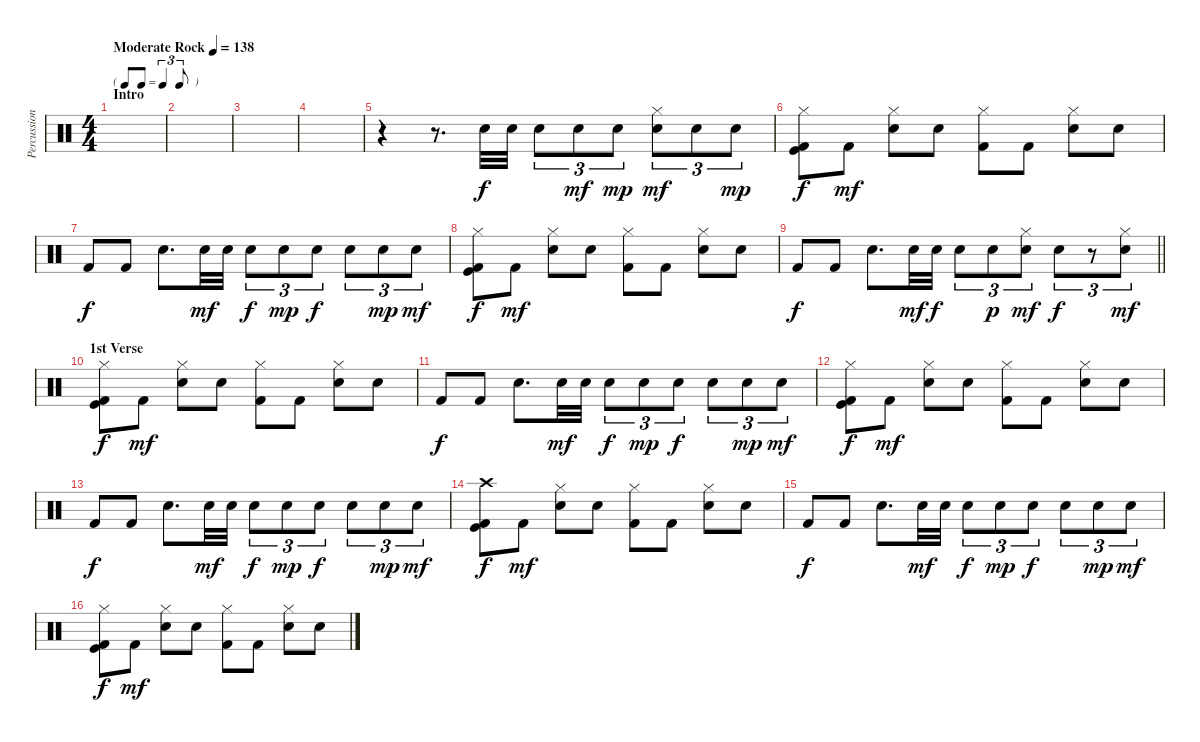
\track ("Percussion" "Percussion") {instrument percussion}
\staff
\articulation defaults
\ts (4 4)
\tf triplet8th
\section ("" "Intro")
\tempo (138 "Moderate Rock")
\clef neutral
\ks c
|
|
|
|
r.4 r.8{d} "Snare (hit) 2".32 "Electric Snare (hit)".32 "Electric Snare (hit)".8{tu (3 2) dy f} "Electric Snare (hit)".8{tu (3 2) dy mf} "Electric Snare (hit)".8{tu (3 2) dy mp} ("Snare (hit) 2" "Hi-Hat (closed)").8{tu (3 2) dy mf} "Snare (hit) 2".8{tu (3 2)} "Snare (hit) 2".8{tu (3 2) dy mp} |
("Kick (hit) 2" "Hi-Hat (closed)" "Kick (hit)").8{dy f} "Kick (hit) 2".8{dy mf} ("Electric Snare (hit)" "Hi-Hat (closed)").8 "Electric Snare (hit)".8 ("Kick (hit) 2" "Hi-Hat (closed)").8 "Kick (hit) 2".8 ("Electric Snare (hit)" "Hi-Hat (closed)").8 "Electric Snare (hit)".8 |
"Kick (hit) 2".8{dy f} "Kick (hit) 2".8 "Electric Snare (hit)".8{d} "Snare (hit) 2".32{dy mf} "Electric Snare (hit)".32 "Electric Snare (hit)".8{tu (3 2) dy f} "Electric Snare (hit)".8{tu (3 2) dy mp} "Electric Snare (hit)".8{tu (3 2) dy f} "Snare (hit) 2".8{tu (3 2)} "Snare (hit) 2".8{tu (3 2) dy mp} "Snare (hit) 2".8{tu (3 2) dy mf} |
("Kick (hit) 2" "Hi-Hat (closed)" "Kick (hit)").8{dy f} "Kick (hit) 2".8{dy mf} ("Electric Snare (hit)" "Hi-Hat (closed)").8 "Electric Snare (hit)".8 ("Kick (hit) 2" "Hi-Hat (closed)").8 "Kick (hit) 2".8 ("Electric Snare (hit)" "Hi-Hat (closed)").8 "Electric Snare (hit)".8 |
\barLineRight lightlight "Kick (hit) 2".8{dy f} "Kick (hit) 2".8 "Electric Snare (hit)".8{d} "Snare (hit) 2".32{dy mf} "Electric Snare (hit)".32{dy f} "Electric Snare (hit)".8{tu (3 2)} "Snare (hit) 2".8{tu (3 2) dy p}
("Electric Snare (hit)" "Hi-Hat (closed)").8{tu (3 2) dy mf} "Snare (hit) 2".8{tu (3 2) dy f} r.8{tu (3 2)} ("Snare (hit) 2" "Hi-Hat (closed)").8{tu (3 2) dy mf} |
\section ("" "1st Verse")
("Kick (hit) 2" "Hi-Hat (closed)" "Kick (hit)").8{dy f} "Kick (hit) 2".8{dy mf} ("Electric Snare (hit)" "Hi-Hat (closed)").8 "Electric Snare (hit)".8 ("Kick (hit) 2" "Hi-Hat (closed)").8 "Kick (hit) 2".8 ("Electric Snare (hit)" "Hi-Hat (closed)").8 "Electric Snare (hit)".8 |
"Kick (hit) 2".8{dy f} "Kick (hit) 2".8 "Electric Snare (hit)".8{d} "Snare (hit) 2".32{dy mf} "Electric Snare (hit)".32 "Electric Snare (hit)".8{tu (3 2) dy f} "Electric Snare (hit)".8{tu (3 2) dy mp} "Electric Snare (hit)".8{tu (3 2) dy f} "Snare (hit) 2".8{tu (3 2)} "Snare (hit) 2".8{tu (3 2) dy mp} "Snare (hit) 2".8{tu (3 2) dy mf} |
("Kick (hit) 2" "Hi-Hat (closed)" "Kick (hit)").8{dy f} "Kick (hit) 2".8{dy mf} ("Electric Snare (hit)" "Hi-Hat (closed)").8 "Electric Snare (hit)".8 ("Kick (hit) 2" "Hi-Hat (closed)").8 "Kick (hit) 2".8 ("Electric Snare (hit)" "Hi-Hat (closed)").8 "Electric Snare (hit)".8 |
"Kick (hit) 2".8{dy f} "Kick (hit) 2".8 "Electric Snare (hit)".8{d} "Snare (hit) 2".32{dy mf} "Electric Snare (hit)".32 "Electric Snare (hit)".8{tu (3 2) dy f} "Electric Snare (hit)".8{tu (3 2) dy mp} "Electric Snare (hit)".8{tu (3 2) dy f} "Snare (hit) 2".8{tu (3 2)} "Snare (hit) 2".8{tu (3 2) dy mp} "Snare (hit) 2".8{tu (3 2) dy mf} |
("Kick (hit) 2" "Kick (hit)" "Crash high (hit)").8{dy f} "Kick (hit) 2".8{dy mf} ("Electric Snare (hit)" "Hi-Hat (closed)").8 "Electric Snare (hit)".8 ("Kick (hit) 2" "Hi-Hat (closed)").8 "Kick (hit) 2".8 ("Electric Snare (hit)" "Hi-Hat (closed)").8 "Electric Snare (hit)".8 |
"Kick (hit) 2".8{dy f} "Kick (hit) 2".8 "Electric Snare (hit)".8{d} "Snare (hit) 2".32{dy mf} "Electric Snare (hit)".32 "Electric Snare (hit)".8{tu (3 2) dy f} "Electric Snare (hit)".8{tu (3 2) dy mp} "Electric Snare (hit)".8{tu (3 2) dy f} "Snare (hit) 2".8{tu (3 2)} "Snare (hit) 2".8{tu (3 2) dy mp} "Snare (hit) 2".8{tu (3 2) dy mf} |
("Kick (hit) 2" "Hi-Hat (closed)" "Kick (hit)").8{dy f} "Kick (hit) 2".8{dy mf} ("Electric Snare (hit)" "Hi-Hat (closed)").8 "Electric Snare (hit)".8 ("Kick (hit) 2" "Hi-Hat (closed)").8 "Kick (hit) 2".8 ("Electric Snare (hit)" "Hi-Hat (closed)").8 "Electric Snare (hit)".8
